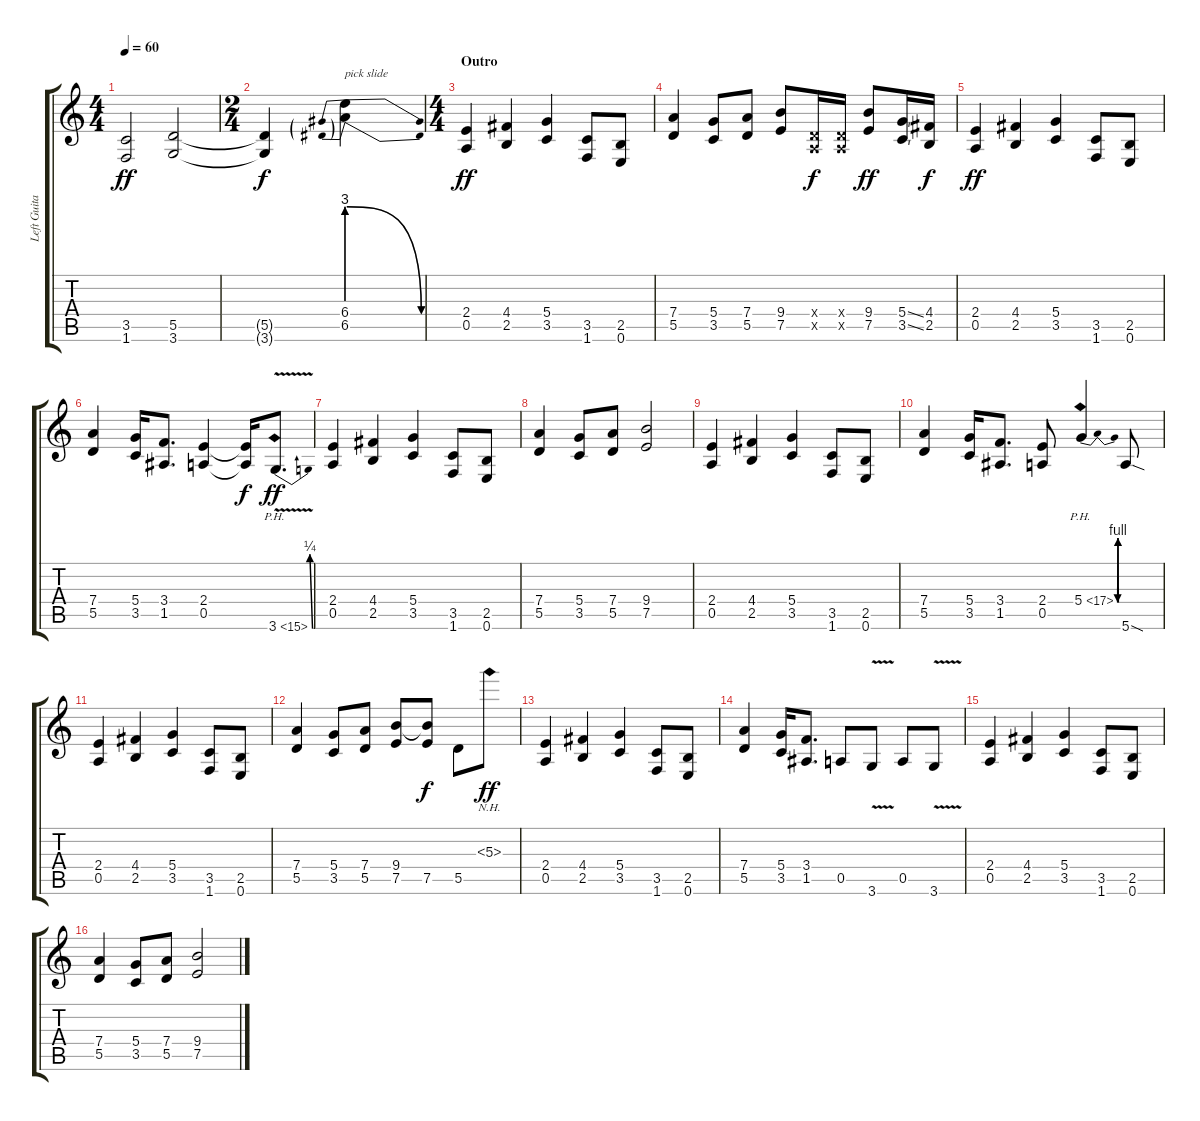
\track ("Left Guitar" "Left Guita") {instrument overdrivenguitar}
\staff {score tabs}
\tuning (E4 B3 G3 D3 A2 E2) {hide}
\ts (4 4)
\tempo 60
\clef g2
\ks aminor
(3.5 1.6).2{dy ff} (5.5 3.6).2 |
\ts (2 4)
(5.5{t} 3.6{t}).4{dy f} (6.4{be (prebendrelease 0 12 60 0)} 6.5{be (prebendrelease 0 12 60 0)}).4{txt "pick slide"} |
\ts (4 4)
\section ("" "Outro")
(2.4 0.5).4{dy ff} (4.4 2.5).4 (5.4 3.5).4 (3.5 1.6).8 (2.5 0.6).8 |
(7.4 5.5).4 (5.4 3.5).8 (7.4 5.5).8 (9.4 7.5).8 (0.4{x} 0.5{x}).16{dy f} (0.4{x} 0.5{x}).16 (9.4 7.5).8{dy ff} (5.4{ss} 3.5{ss}).16 (4.4 2.5).16{dy f} |
(2.4 0.5).4{dy ff} (4.4 2.5).4 (5.4 3.5).4 (3.5 1.6).8 (2.5 0.6).8 |
(7.4 5.5).4 (5.4 3.5).16 (3.4 1.5).8{d} (2.4 0.5).4 (2.4{t} 0.5{t}).16{dy f} 3.6{be (bend 0 0 60 1) ph 12 v}.8{d dy ff} |
(2.4 0.5).4 (4.4 2.5).4 (5.4 3.5).4 (3.5 1.6).8 (2.5 0.6).8 |
(7.4 5.5).4 (5.4 3.5).8 (7.4 5.5).8 (9.4 7.5).2 |
(2.4 0.5).4 (4.4 2.5).4 (5.4 3.5).4 (3.5 1.6).8 (2.5 0.6).8 |
(7.4 5.5).4 (5.4 3.5).16 (3.4 1.5).8{d} (2.4 0.5).8 5.4{be (bendrelease 0 0 15 4 45 4 60 0) ph 12}.4 5.6{sod}.8 |
(2.4 0.5).4 (4.4 2.5).4 (5.4 3.5).4 (3.5 1.6).8 (2.5 0.6).8 |
(7.4 5.5).4 (5.4 3.5).8 (7.4 5.5).8 (9.4 7.5).8 (9.4{t} 7.5).8{dy f} 5.5.8 5.3{nh}.8{dy ff} |
(2.4 0.5).4 (4.4 2.5).4 (5.4 3.5).4 (3.5 1.6).8 (2.5 0.6).8 |
(7.4 5.5).4 (5.4 3.5).16 (3.4 1.5).8{d} 0.5.8 3.6{v}.8 0.5.8 3.6{v}.8 |
(2.4 0.5).4 (4.4 2.5).4 (5.4 3.5).4 (3.5 1.6).8 (2.5 0.6).8 |
(7.4 5.5).4 (5.4 3.5).8 (7.4 5.5).8 (9.4 7.5).2
